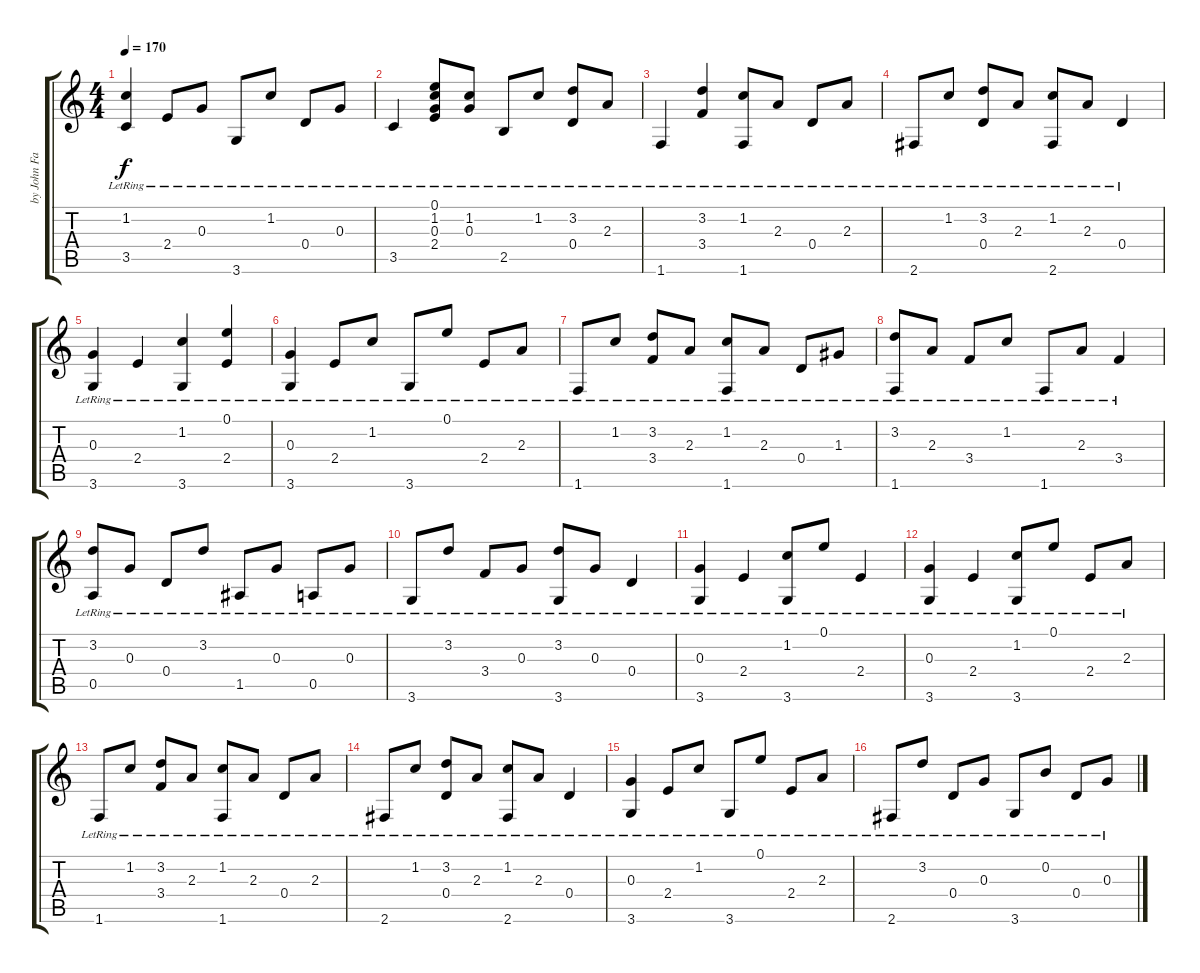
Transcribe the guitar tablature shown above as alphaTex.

\track ("by John Fahey" "by John Fa") {instrument acousticguitarsteel}
\staff {score tabs}
\tuning (E4 B3 G3 D3 A2 E2) {hide}
\ts (4 4)
\tempo 170
\clef g2
\ks c
(1.2{lr} 3.5{lr}).4{dy f} 2.4{lr}.8 0.3{lr}.8 3.6{lr}.8 1.2{lr}.8 0.4{lr}.8 0.3{lr}.8 |
3.5{lr}.4 (0.1{lr} 1.2{lr} 0.3{lr} 2.4{lr}).8 (1.2{lr} 0.3{lr}).8 2.5{lr}.8 1.2{lr}.8 (3.2{lr} 0.4{lr}).8 2.3{lr}.8 |
1.6{lr}.4 (3.2{lr} 3.4{lr}).4 (1.2{lr} 1.6{lr}).8 2.3{lr}.8 0.4{lr}.8 2.3{lr}.8 |
2.6{lr}.8 1.2{lr}.8 (3.2{lr} 0.4{lr}).8 2.3{lr}.8 (1.2{lr} 2.6{lr}).8 2.3{lr}.8 0.4{lr}.4 |
(0.3{lr} 3.6{lr}).4 2.4{lr}.4 (1.2{lr} 3.6{lr}).4 (0.1{lr} 2.4{lr}).4 |
(0.3{lr} 3.6{lr}).4 2.4{lr}.8 1.2{lr}.8 3.6{lr}.8 0.1{lr}.8 2.4{lr}.8 2.3{lr}.8 |
1.6{lr}.8 1.2{lr}.8 (3.2{lr} 3.4{lr}).8 2.3{lr}.8 (1.2{lr} 1.6{lr}).8 2.3{lr}.8 0.4{lr}.8 1.3{lr}.8 |
(3.2{lr} 1.6{lr}).8 2.3{lr}.8 3.4{lr}.8 1.2{lr}.8 1.6{lr}.8 2.3{lr}.8 3.4{lr}.4 |
(3.2{lr} 0.5{lr}).8 0.3{lr}.8 0.4{lr}.8 3.2{lr}.8 1.5{lr}.8 0.3{lr}.8 0.5{lr}.8 0.3{lr}.8 |
3.6{lr}.8 3.2{lr}.8 3.4{lr}.8 0.3{lr}.8 (3.2{lr} 3.6{lr}).8 0.3{lr}.8 0.4{lr}.4 |
(0.3{lr} 3.6{lr}).4 2.4{lr}.4 (1.2{lr} 3.6{lr}).8 0.1{lr}.8 2.4{lr}.4 |
(0.3{lr} 3.6{lr}).4 2.4{lr}.4 (1.2{lr} 3.6{lr}).8 0.1{lr}.8 2.4{lr}.8 2.3{lr}.8 |
1.6{lr}.8 1.2{lr}.8 (3.2{lr} 3.4{lr}).8 2.3{lr}.8 (1.2{lr} 1.6{lr}).8 2.3{lr}.8 0.4{lr}.8 2.3{lr}.8 |
2.6{lr}.8 1.2{lr}.8 (3.2{lr} 0.4{lr}).8 2.3{lr}.8 (1.2{lr} 2.6{lr}).8 2.3{lr}.8 0.4{lr}.4 |
(0.3{lr} 3.6{lr}).4 2.4{lr}.8 1.2{lr}.8 3.6{lr}.8 0.1{lr}.8 2.4{lr}.8 2.3{lr}.8 |
2.6{lr}.8 3.2{lr}.8 0.4{lr}.8 0.3{lr}.8 3.6{lr}.8 0.2{lr}.8 0.4{lr}.8 0.3{lr}.8
